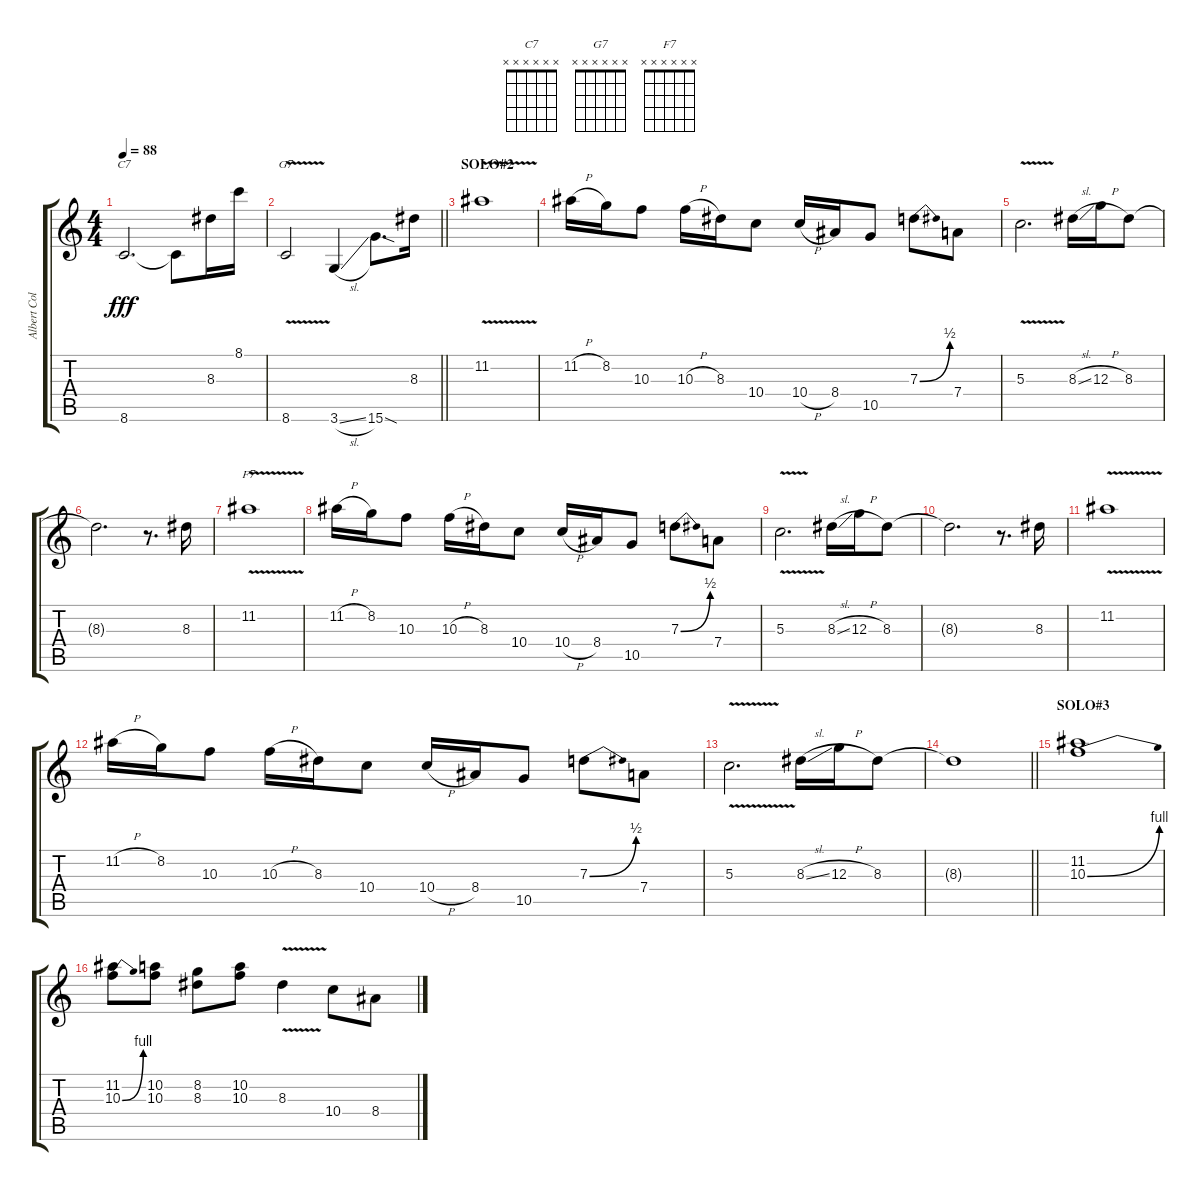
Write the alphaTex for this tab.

\track ("Albert Collins " "Albert Col") {instrument overdrivenguitar}
\staff {score tabs}
\tuning (E4 B3 G3 D3 A2 E2) {hide}
\chord ("C7" x x x x x x)
\chord ("G7" x x x x x x)
\chord ("F7" x x x x x x)
\ts (4 4)
\tempo 88
\clef g2
\ks c
8.6.2{d ch "C7" dy fff} 8.6{t}.8 8.3.16 8.1.16 |
\barLineRight lightlight
8.6{v}.2{ch "G7"} 3.6{sl}.4 15.6{sod}.8{d} 8.3.16 |
\section ("" "SOLO#2")
11.2{v}.1 |
11.2{h}.16 8.2.16 10.3.8 10.3{h}.16 8.3.16 10.4.8 10.4{h}.16 8.4.16 10.5.8 7.3{be (bend 0 0 60 2)}.8 7.4.8 |
5.3{v}.2{d} 8.3{sl}.16 12.3{h}.16 8.3.8 |
8.3{t}.2{d} r.8{d} 8.3.16 |
11.2{v}.1{ch "F7"} |
11.2{h}.16 8.2.16 10.3.8 10.3{h}.16 8.3.16 10.4.8 10.4{h}.16 8.4.16 10.5.8 7.3{be (bend 0 0 60 2)}.8 7.4.8 |
5.3{v}.2{d} 8.3{sl}.16 12.3{h}.16 8.3.8 |
8.3{t}.2{d} r.8{d} 8.3.16 |
11.2{v}.1 |
11.2{h}.16 8.2.16 10.3.8 10.3{h}.16 8.3.16 10.4.8 10.4{h}.16 8.4.16 10.5.8 7.3{be (bend 0 0 60 2)}.8 7.4.8 |
5.3{v}.2{d} 8.3{sl}.16 12.3{h}.16 8.3.8 |
\barLineRight lightlight
8.3{t}.1 |
\section ("" "SOLO#3")
(11.2 10.3{be (bend 0 0 60 4)}).1 |
(11.2 10.3{be (bend 0 0 60 4)}).8 (10.2 10.3).8 (8.2 8.3).8 (10.2 10.3).8 8.3{v}.4 10.4.8 8.4.8
